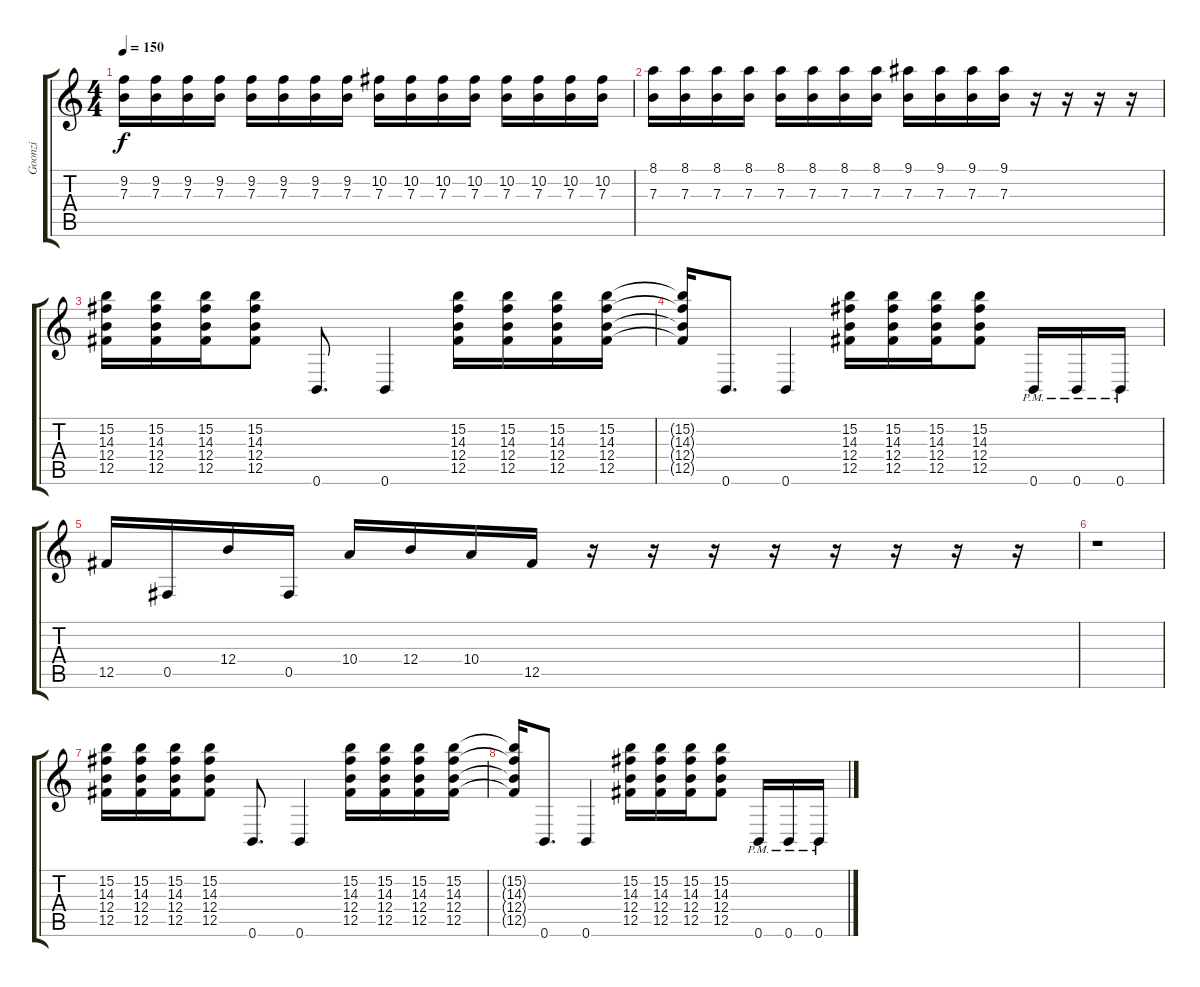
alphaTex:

\track ("Goonzi" "Goonzi") {instrument distortionguitar}
\staff {score tabs}
\tuning (Db4 Ab3 E3 B2 Gb2 B1) {hide}
\ts (4 4)
\tempo 150
\clef g2
\ks c
(9.2 7.3).16{dy f} (9.2 7.3).16 (9.2 7.3).16 (9.2 7.3).16 (9.2 7.3).16 (9.2 7.3).16 (9.2 7.3).16 (9.2 7.3).16 (10.2 7.3).16 (10.2 7.3).16 (10.2 7.3).16 (10.2 7.3).16 (10.2 7.3).16 (10.2 7.3).16 (10.2 7.3).16 (10.2 7.3).16 |
(8.1 7.3).16 (8.1 7.3).16 (8.1 7.3).16 (8.1 7.3).16 (8.1 7.3).16 (8.1 7.3).16 (8.1 7.3).16 (8.1 7.3).16 (9.1 7.3).16 (9.1 7.3).16 (9.1 7.3).16 (9.1 7.3).16 r.16 r.16 r.16 r.16 |
(15.2 14.3 12.4 12.5).16 (15.2 14.3 12.4 12.5).16 (15.2 14.3 12.4 12.5).16 (15.2 14.3 12.4 12.5).8 0.6.8{d} 0.6.4 (15.2 14.3 12.4 12.5).16 (15.2 14.3 12.4 12.5).16 (15.2 14.3 12.4 12.5).16 (15.2 14.3 12.4 12.5).16 |
(15.2{t} 14.3{t} 12.4{t} 12.5{t}).16 0.6.8{d} 0.6.4 (15.2 14.3 12.4 12.5).16 (15.2 14.3 12.4 12.5).16 (15.2 14.3 12.4 12.5).16 (15.2 14.3 12.4 12.5).8 0.6{pm}.16 0.6{pm}.16 0.6{pm}.16 |
12.5.16 0.5.16 12.4.16 0.5.16 10.4.16 12.4.16 10.4.16 12.5.16 r.16 r.16 r.16 r.16 r.16 r.16 r.16 r.16 |
r.1 |
(15.2 14.3 12.4 12.5).16 (15.2 14.3 12.4 12.5).16 (15.2 14.3 12.4 12.5).16 (15.2 14.3 12.4 12.5).8 0.6.8{d} 0.6.4 (15.2 14.3 12.4 12.5).16 (15.2 14.3 12.4 12.5).16 (15.2 14.3 12.4 12.5).16 (15.2 14.3 12.4 12.5).16 |
(15.2{t} 14.3{t} 12.4{t} 12.5{t}).16 0.6.8{d} 0.6.4 (15.2 14.3 12.4 12.5).16 (15.2 14.3 12.4 12.5).16 (15.2 14.3 12.4 12.5).16 (15.2 14.3 12.4 12.5).8 0.6{pm}.16 0.6{pm}.16 0.6{pm}.16
